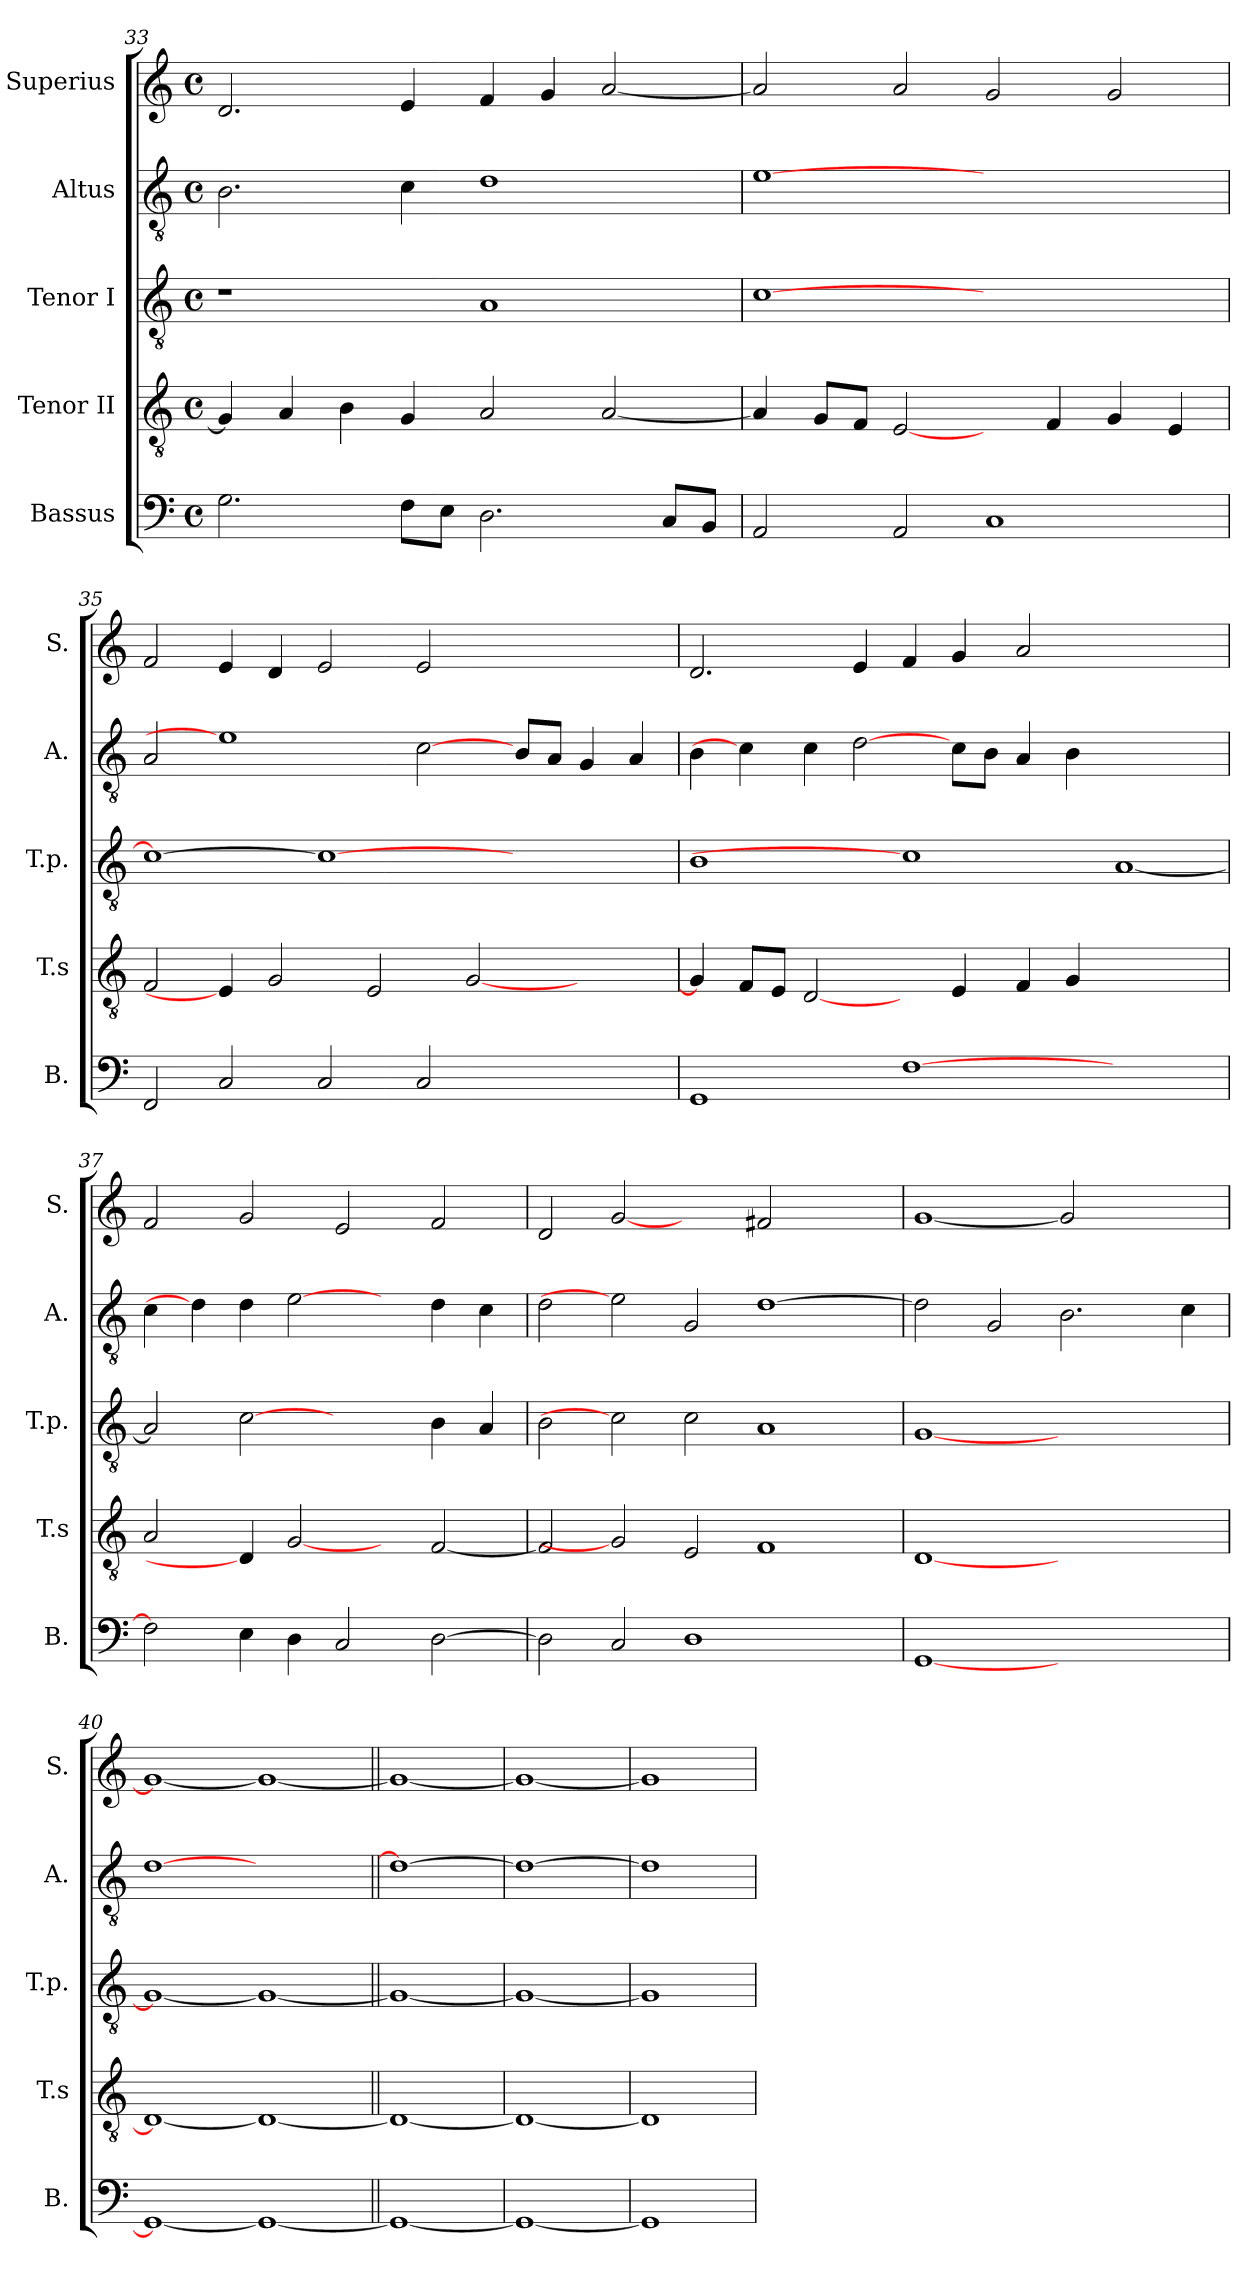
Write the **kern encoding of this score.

**kern	**kern	**kern	**kern	**kern
*part5	*part4	*part3	*part2	*part1
*staff5	*staff4	*staff3	*staff2	*staff1
*I"Bassus	*I"Tenor II	*I"Tenor I	*I"Altus	*I"Superius
*I'B.	*I'T.s	*I'T.p.	*I'A.	*I'S.
*clefF4	*clefGv2	*clefGv2	*clefGv2	*clefG2
*	*ITrd7c12	*ITrd7c12	*ITrd7c12	*
*k[]	*k[]	*k[]	*k[]	*k[]
*C:	*C:	*C:	*C:	*C:
*M4/4	*M4/4	*M4/4	*M4/4	*M4/4
*met(c)	*met(c)	*met(c)	*met(c)	*met(c)
=33	=33	=33	=33	=33
2.Gi\	4GGi/]	1r	2.BBi\	2.di/
.	4AAi/	.	.	.
.	4BBi\	.	.	.
8Fi\L	4GGi/	.	4Ci\	4ei/
8Ei\J	.	.	.	.
2.Di\	2AAi/	1AAi	1Di	4fi/
.	.	.	.	4gi/
.	[<2AAi/	.	.	[<2ai/
8Ci/L	.	.	.	.
8BBi/J	.	.	.	.
=34	=34	=34	=34	=34
2AAi/	4AAi/]	[>1Ci	[1Ei	2ai/]
.	8GGi/L	.	.	.
.	8FFi/J	.	.	.
2AAi/	[2EEi/	.	.	2ai/
1Ci	4ryy	1ryy	1ryy	2gi/
.	4FFi/	.	.	.
.	4GGi/	.	.	2gi/
.	4EEi/	.	.	.
!!LO:LB:g=z
=35	=35	=35	=35	=35
2FFi/	2FFi/	1Ci_>	2AAi/	2fi/
2Ci/	4EEi/]	.	1Ei]	4ei/
.	2GGi/	.	.	4di/
2Ci/	.	1Ci_	.	2ei/
.	2EEi/	.	.	.
2Ci/	.	.	[2Ci\	2ei/
.	[<2GGi/	.	.	.
2.ryy	.	2.ryy	8BBi/L	2.ryy
.	.	.	8AAi/J	.
.	2ryy	.	4GGi/	.
.	.	.	4AAi/	.
=36	=36	=36	=36	=36
1GGi	4GGi/]	1BBi	4BBi\	2.di/
.	8FFi/L	.	4Ci\]	.
.	8EEi/J	.	.	.
.	[2DDi/	.	4Ci\	.
.	.	.	[2Di\	4ei/
[>1Fi	4ryy	1Ci]	.	4fi/
.	4EEi/	.	8Ci\L	4gi/
.	.	.	8BBi\J	.
.	4FFi/	.	4AAi/	2ai/
.	4GGi/	.	4BBi\	.
1ryy	1ryy	[<1AAi	1ryy	1ryy
!!LO:PB:g=z
=37	=37	=37	=37	=37
2Fi\]	2AAi/	2AAi/]	4Ci\	2fi/
.	.	.	4Di\]	.
4Ei\	4DDi/]	[2Ci	4Di\	2gi/
4Di\	[2GGi	.	[2Ei	.
2Ci/	.	2ryy	.	2ei/
.	4ryy	.	4ryy	.
[>2Di\	[<2FFi/	4BBi\	4Di\	2fi/
.	.	4AAi/	4Ci\	.
=38	=38	=38	=38	=38
2Di\]	2FFi/]	2BBi\	2Di\	2di/
2Ci/	2GGi]	2Ci]	2Ei]	[2gi
1Di	2EEi/	2Ci\	2GGi/	2ryy
.	1FFi	1AAi	[>1Di	2f#Xi/
2ryy	.	.	.	2ryy
=39	=39	=39	=39	=39
[<1GGi	[<1DDi	[<1GGi	2Di\]	[<1gi
.	.	.	2GGi/	.
1ryy	1ryy	1ryy	2.BBi\	2gi]
.	.	.	.	2ryy
.	.	.	4Ci\	.
=40	=40	=40	=40	=40
1GGi_<	1DDi_<	1GGi_<	[1Di	1gi_<
1GGi_	1DDi_	1GGi_	1ryy	1gi_
=41||	=41||	=41||	=41||	=41||
1GGi_	1DDi_	1GGi_	1Di_	1gi_
=42	=42	=42	=42	=42
1GGi_	1DDi_	1GGi_	1Di_	1gi_
=43	=43	=43	=43	=43
1GGi]	1DDi]	1GGi]	1Di]	1gi]
=	=	=	=	=
*-	*-	*-	*-	*-
